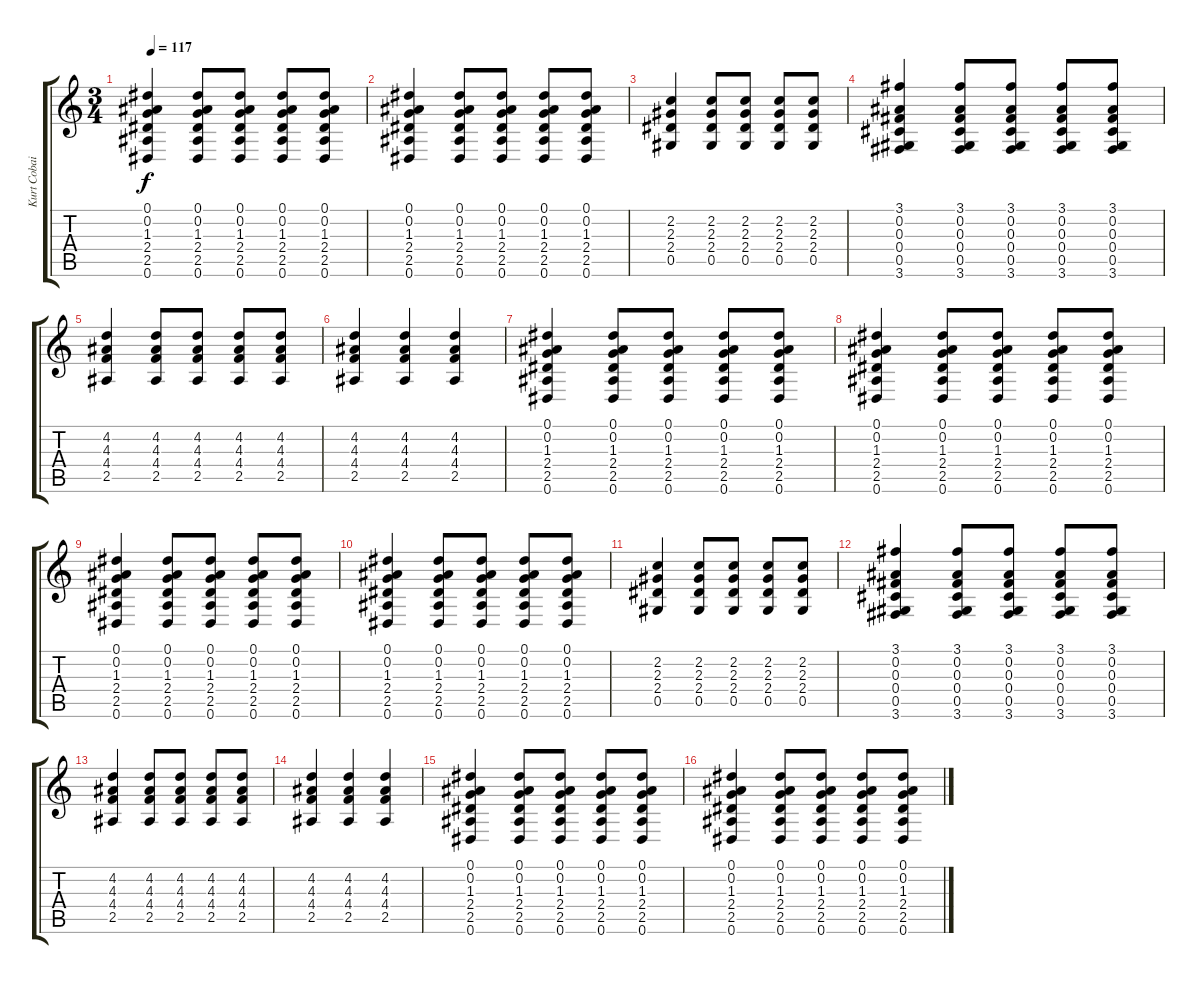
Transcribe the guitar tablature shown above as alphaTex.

\track ("Kurt Cobain-Guitar" "Kurt Cobai") {instrument acousticguitarnylon}
\staff {score tabs}
\tuning (Eb4 Bb3 Gb3 Db3 Ab2 Eb2) {hide}
\ts (3 4)
\tempo 117
\clef g2
\ks c
(0.1 0.2 1.3 2.4 2.5 0.6).4{dy f} (0.1 0.2 1.3 2.4 2.5 0.6).8 (0.1 0.2 1.3 2.4 2.5 0.6).8 (0.1 0.2 1.3 2.4 2.5 0.6).8 (0.1 0.2 1.3 2.4 2.5 0.6).8 |
(0.1 0.2 1.3 2.4 2.5 0.6).4 (0.1 0.2 1.3 2.4 2.5 0.6).8 (0.1 0.2 1.3 2.4 2.5 0.6).8 (0.1 0.2 1.3 2.4 2.5 0.6).8 (0.1 0.2 1.3 2.4 2.5 0.6).8 |
(2.2 2.3 2.4 0.5).4 (2.2 2.3 2.4 0.5).8 (2.2 2.3 2.4 0.5).8 (2.2 2.3 2.4 0.5).8 (2.2 2.3 2.4 0.5).8 |
(3.1 0.2 0.3 0.4 0.5 3.6).4 (3.1 0.2 0.3 0.4 0.5 3.6).8 (3.1 0.2 0.3 0.4 0.5 3.6).8 (3.1 0.2 0.3 0.4 0.5 3.6).8 (3.1 0.2 0.3 0.4 0.5 3.6).8 |
(4.2 4.3 4.4 2.5).4 (4.2 4.3 4.4 2.5).8 (4.2 4.3 4.4 2.5).8 (4.2 4.3 4.4 2.5).8 (4.2 4.3 4.4 2.5).8 |
(4.2 4.3 4.4 2.5).4 (4.2 4.3 4.4 2.5).4 (4.2 4.3 4.4 2.5).4 |
(0.1 0.2 1.3 2.4 2.5 0.6).4 (0.1 0.2 1.3 2.4 2.5 0.6).8 (0.1 0.2 1.3 2.4 2.5 0.6).8 (0.1 0.2 1.3 2.4 2.5 0.6).8 (0.1 0.2 1.3 2.4 2.5 0.6).8 |
(0.1 0.2 1.3 2.4 2.5 0.6).4 (0.1 0.2 1.3 2.4 2.5 0.6).8 (0.1 0.2 1.3 2.4 2.5 0.6).8 (0.1 0.2 1.3 2.4 2.5 0.6).8 (0.1 0.2 1.3 2.4 2.5 0.6).8 |
(0.1 0.2 1.3 2.4 2.5 0.6).4 (0.1 0.2 1.3 2.4 2.5 0.6).8 (0.1 0.2 1.3 2.4 2.5 0.6).8 (0.1 0.2 1.3 2.4 2.5 0.6).8 (0.1 0.2 1.3 2.4 2.5 0.6).8 |
(0.1 0.2 1.3 2.4 2.5 0.6).4 (0.1 0.2 1.3 2.4 2.5 0.6).8 (0.1 0.2 1.3 2.4 2.5 0.6).8 (0.1 0.2 1.3 2.4 2.5 0.6).8 (0.1 0.2 1.3 2.4 2.5 0.6).8 |
(2.2 2.3 2.4 0.5).4 (2.2 2.3 2.4 0.5).8 (2.2 2.3 2.4 0.5).8 (2.2 2.3 2.4 0.5).8 (2.2 2.3 2.4 0.5).8 |
(3.1 0.2 0.3 0.4 0.5 3.6).4 (3.1 0.2 0.3 0.4 0.5 3.6).8 (3.1 0.2 0.3 0.4 0.5 3.6).8 (3.1 0.2 0.3 0.4 0.5 3.6).8 (3.1 0.2 0.3 0.4 0.5 3.6).8 |
(4.2 4.3 4.4 2.5).4 (4.2 4.3 4.4 2.5).8 (4.2 4.3 4.4 2.5).8 (4.2 4.3 4.4 2.5).8 (4.2 4.3 4.4 2.5).8 |
(4.2 4.3 4.4 2.5).4 (4.2 4.3 4.4 2.5).4 (4.2 4.3 4.4 2.5).4 |
(0.1 0.2 1.3 2.4 2.5 0.6).4 (0.1 0.2 1.3 2.4 2.5 0.6).8 (0.1 0.2 1.3 2.4 2.5 0.6).8 (0.1 0.2 1.3 2.4 2.5 0.6).8 (0.1 0.2 1.3 2.4 2.5 0.6).8 |
(0.1 0.2 1.3 2.4 2.5 0.6).4 (0.1 0.2 1.3 2.4 2.5 0.6).8 (0.1 0.2 1.3 2.4 2.5 0.6).8 (0.1 0.2 1.3 2.4 2.5 0.6).8 (0.1 0.2 1.3 2.4 2.5 0.6).8
